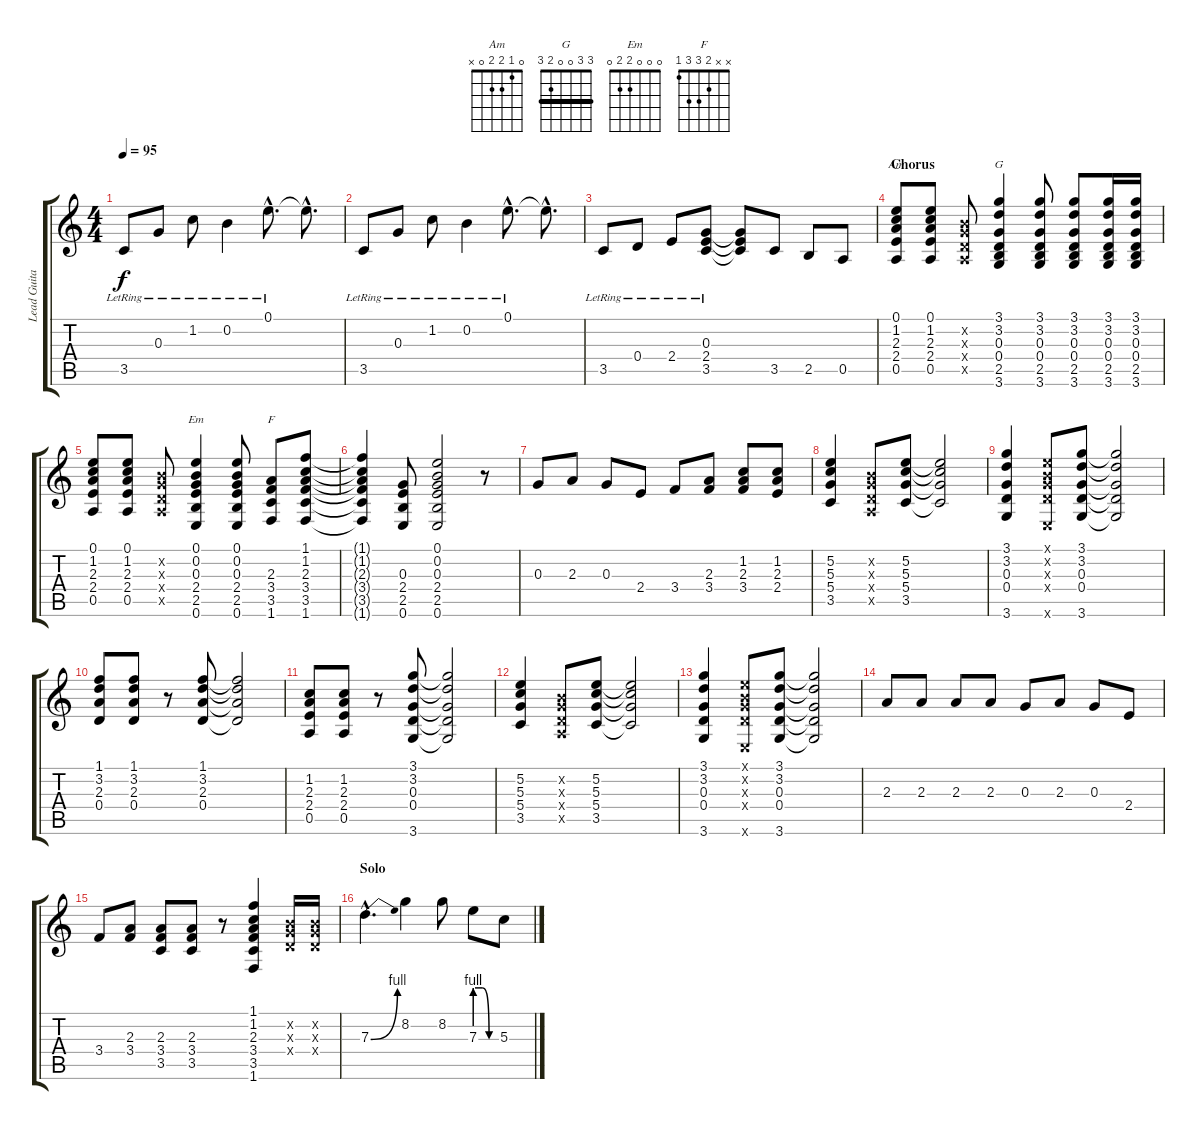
\track ("Lead Guitar" "Lead Guita") {instrument acousticguitarsteel}
\staff {score tabs}
\tuning (E4 B3 G3 D3 A2 E2) {hide}
\chord ("Am" 0 1 2 2 0 x)
\chord ("G" 3 3 0 0 2 3) {barre 3}
\chord ("Em" 0 0 0 2 2 0)
\chord ("F" x x 2 3 3 1)
\ts (4 4)
\tempo 95
\clef g2
\ks c
3.5{lr}.8{dy f} 0.3{lr}.8 1.2{lr}.8 0.2{lr}.4 0.1{hac lr}.8{d} 0.1{hac t}.8{d} |
3.5{lr}.8 0.3{lr}.8 1.2{lr}.8 0.2{lr}.4 0.1{hac lr}.8{d} 0.1{hac t}.8{d} |
3.5{lr}.8 0.4{lr}.8 2.4{lr}.8 (0.3{lr} 2.4{lr} 3.5).8 (0.3{t} 2.4{t} 3.5{t}).8 3.5.8 2.5.8 0.5.8 |
\section ("" "Chorus")
(0.1 1.2 2.3 2.4 0.5).8{ch "Am"} (0.1 1.2 2.3 2.4 0.5).8 (0.2{x} 0.3{x} 0.4{x} 0.5{x}).8 (3.1 3.2 0.3 0.4 2.5 3.6).4{ch "G"} (3.1 3.2 0.3 0.4 2.5 3.6).8 (3.1 3.2 0.3 0.4 2.5 3.6).8 (3.1 3.2 0.3 0.4 2.5 3.6).16 (3.1 3.2 0.3 0.4 2.5 3.6).16 |
(0.1 1.2 2.3 2.4 0.5).8 (0.1 1.2 2.3 2.4 0.5).8 (0.2{x} 0.3{x} 0.4{x} 0.5{x}).8 (0.1 0.2 0.3 2.4 2.5 0.6).4{ch "Em"} (0.1 0.2 0.3 2.4 2.5 0.6).8 (2.3 3.4 3.5 1.6).8{ch "F"} (1.1 1.2 2.3 3.4 3.5 1.6).8 |
(1.1{t} 1.2{t} 2.3{t} 3.4{t} 3.5{t} 1.6{t}).4 (0.3 2.4 2.5 0.6).8 (0.1 0.2 0.3 2.4 2.5 0.6).2 r.8 |
0.3.8 2.3.8 0.3.8 2.4.8 3.4.8 (2.3 3.4).8 (1.2 2.3 3.4).8 (1.2 2.3 2.4).8 |
(5.2 5.3 5.4 3.5).4 (0.2{x} 0.3{x} 0.4{x} 0.5{x}).8 (5.2 5.3 5.4 3.5).8 (5.2{t} 5.3{t} 5.4{t} 3.5{t}).2 |
(3.1 3.2 0.3 0.4 3.6).4 (0.1{x} 0.2{x} 0.3{x} 0.4{x} 0.6{x}).8 (3.1 3.2 0.3 0.4 3.6).8 (3.1{t} 3.2{t} 0.3{t} 0.4{t} 3.6{t}).2 |
(1.1 3.2 2.3 0.4).8 (1.1 3.2 2.3 0.4).8 r.8 (1.1 3.2 2.3 0.4).8 (1.1{t} 3.2{t} 2.3{t} 0.4{t}).2 |
(1.2 2.3 2.4 0.5).8 (1.2 2.3 2.4 0.5).8 r.8 (3.1 3.2 0.3 0.4 3.6).8 (3.1{t} 3.2{t} 0.3{t} 0.4{t} 3.6{t}).2 |
(5.2 5.3 5.4 3.5).4 (0.2{x} 0.3{x} 0.4{x} 0.5{x}).8 (5.2 5.3 5.4 3.5).8 (5.2{t} 5.3{t} 5.4{t} 3.5{t}).2 |
(3.1 3.2 0.3 0.4 3.6).4 (0.1{x} 0.2{x} 0.3{x} 0.4{x} 0.6{x}).8 (3.1 3.2 0.3 0.4 3.6).8 (3.1{t} 3.2{t} 0.3{t} 0.4{t} 3.6{t}).2 |
2.3.8 2.3.8 2.3.8 2.3.8 0.3.8 2.3.8 0.3.8 2.4.8 |
3.4.8 (2.3 3.4).8 (2.3 3.4 3.5).8 (2.3 3.4 3.5).8 r.8 (1.1 1.2 2.3 3.4 3.5 1.6).4 (0.2{x} 0.3{x} 0.4{x}).16 (0.2{x} 0.3{x} 0.4{x}).16 |
\section ("" "Solo")
7.3{be (bend 0 0 60 4) hac}.4{d instrument overdrivenguitar} 8.2.4 8.2.8 7.3{be (custom 0 4 20 4 40 0 60 0)}.8 5.3.8
